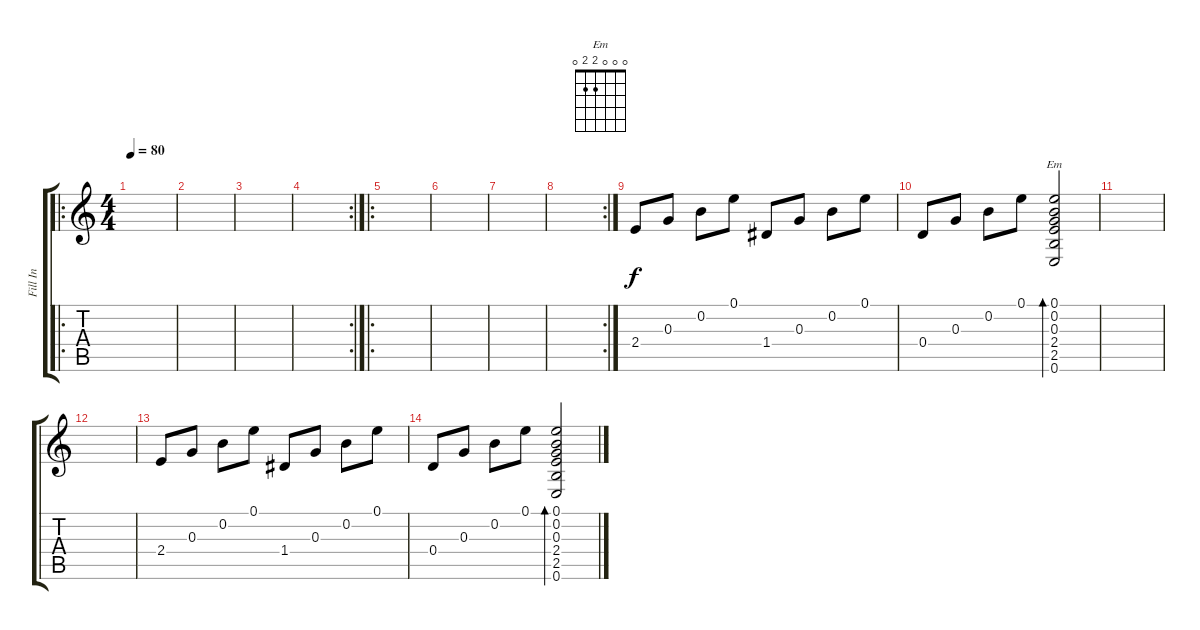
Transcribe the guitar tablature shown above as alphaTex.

\track ("Fill In" "Fill In") {instrument acousticguitarsteel}
\staff {score tabs}
\tuning (E4 B3 G3 D3 A2 E2) {hide}
\chord ("Em" 0 0 0 2 2 0)
\ro
\ts (4 4)
\tempo 80
\clef g2
\ks c
|
|
|
\rc 2
|
\ro
|
|
|
\rc 2
|
2.4.8 0.3.8 0.2.8 0.1.8 1.4.8 0.3.8 0.2.8 0.1.8 |
0.4.8 0.3.8 0.2.8 0.1.8 (0.1 0.2 0.3 2.4 2.5 0.6).2{bd 60 ch "Em"} |
|
|
2.4.8 0.3.8 0.2.8 0.1.8 1.4.8 0.3.8 0.2.8 0.1.8 |
0.4.8 0.3.8 0.2.8 0.1.8 (0.1 0.2 0.3 2.4 2.5 0.6).2{bd 60}
